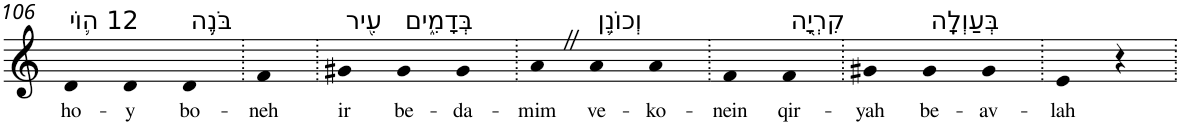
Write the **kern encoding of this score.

**kern	**text
*part1	*part1
*staff1	*staff1
*I"Piano	*
*I'Pno	*
!!LO:PB:g=z
*clefG2	*
*k[]	*
=106	=106
!LO:TX:a:t=12 ה֛וֹי	!
!	!LO:LY:b
4d	ho-
!	!LO:LY:b
4d	-y
!LO:TX:a:t=בֹּנֶ֥ה	!
!	!LO:LY:b
4d	bo-
=107.	=107.
!	!LO:LY:b
4f	-neh
=108.	=108.
!LO:TX:a:t=עִ֖יר	!
!	!LO:LY:b
4g#X	ir
!LO:TX:a:t=בְּדָמִ֑ים	!
!	!LO:LY:b
4g#	be-
!	!LO:LY:b
4g#	-da-
=109.	=109.
!	!LO:LY:b
4aZ	-mim
!LO:TX:a:t=וְכוֹנֵ֥ן	!
!	!LO:LY:b
4a	ve-
!	!LO:LY:b
4a	-ko-
=110.	=110.
!	!LO:LY:b
4f	-nein
!LO:TX:a:t=קִרְיָ֖ה	!
!	!LO:LY:b
4f	qir-
=111.	=111.
!	!LO:LY:b
4g#X	-yah
!LO:TX:a:t=בְּעַוְלָֽה	!
!	!LO:LY:b
4g#	be-
!	!LO:LY:b
4g#	-av-
=112.	=112.
!	!LO:LY:b
4e	-lah
4r	.
=.	=.
*-	*-
